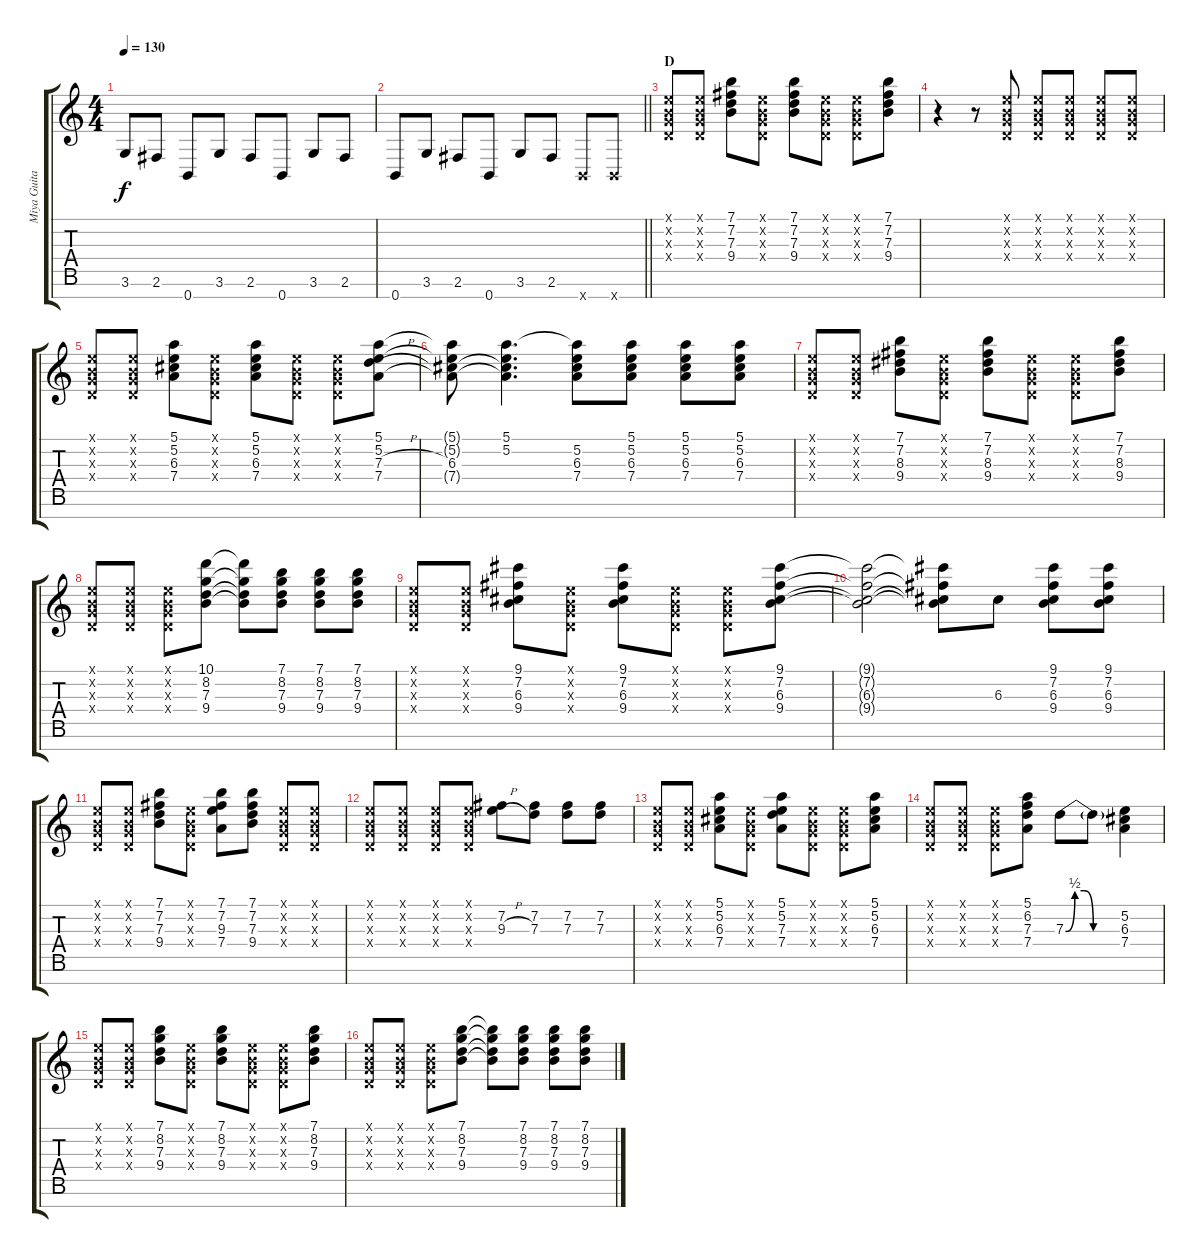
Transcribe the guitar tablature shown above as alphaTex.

\track ("Miya Guitar" "Miya Guita") {instrument electricguitarclean}
\staff {score tabs}
\tuning (E4 B3 G3 D3 A2 E2 B1) {hide}
\ts (4 4)
\tempo 130
\clef g2
\ks c
3.6.8{dy f} 2.6.8 0.7.8 3.6.8 2.6.8 0.7.8 3.6.8 2.6.8 |
\barLineRight lightlight
0.7.8 3.6.8 2.6.8 0.7.8 3.6.8 2.6.8 0.7{x}.8 0.7{x}.8 |
\section ("" "D")
(0.1{x} 0.2{x} 0.3{x} 0.4{x}).8 (0.1{x} 0.2{x} 0.3{x} 0.4{x}).8 (7.1 7.2 7.3 9.4).8 (0.1{x} 0.2{x} 0.3{x} 0.4{x}).8 (7.1 7.2 7.3 9.4).8 (0.1{x} 0.2{x} 0.3{x} 0.4{x}).8 (0.1{x} 0.2{x} 0.3{x} 0.4{x}).8 (7.1 7.2 7.3 9.4).8 |
r.4 r.8 (0.1{x} 0.2{x} 0.3{x} 0.4{x}).8 (0.1{x} 0.2{x} 0.3{x} 0.4{x}).8 (0.1{x} 0.2{x} 0.3{x} 0.4{x}).8 (0.1{x} 0.2{x} 0.3{x} 0.4{x}).8 (0.1{x} 0.2{x} 0.3{x} 0.4{x}).8 |
(0.1{x} 0.2{x} 0.3{x} 0.4{x}).8 (0.1{x} 0.2{x} 0.3{x} 0.4{x}).8 (5.1 5.2 6.3 7.4).8 (0.1{x} 0.2{x} 0.3{x} 0.4{x}).8 (5.1 5.2 6.3 7.4).8 (0.1{x} 0.2{x} 0.3{x} 0.4{x}).8 (0.1{x} 0.2{x} 0.3{x} 0.4{x}).8 (5.1 5.2 7.3{h} 7.4).8 |
(5.1{t} 5.2{t} 6.3 7.4{t}).8 (5.1 5.2 6.3{t} 7.4{t}).4{d} (5.1{t} 5.2 6.3 7.4).8 (5.1 5.2 6.3 7.4).8 (5.1 5.2 6.3 7.4).8 (5.1 5.2 6.3 7.4).8 |
(0.1{x} 0.2{x} 0.3{x} 0.4{x}).8 (0.1{x} 0.2{x} 0.3{x} 0.4{x}).8 (7.1 7.2 8.3 9.4).8 (0.1{x} 0.2{x} 0.3{x} 0.4{x}).8 (7.1 7.2 8.3 9.4).8 (0.1{x} 0.2{x} 0.3{x} 0.4{x}).8 (0.1{x} 0.2{x} 0.3{x} 0.4{x}).8 (7.1 7.2 8.3 9.4).8 |
(0.1{x} 0.2{x} 0.3{x} 0.4{x}).8 (0.1{x} 0.2{x} 0.3{x} 0.4{x}).8 (0.1{x} 0.2{x} 0.3{x} 0.4{x}).8 (10.1 8.2 7.3 9.4).8 (10.1{t} 8.2{t} 7.3{t} 9.4{t}).8 (7.1 8.2 7.3 9.4).8 (7.1 8.2 7.3 9.4).8 (7.1 8.2 7.3 9.4).8 |
(0.1{x} 0.2{x} 0.3{x} 0.4{x}).8 (0.1{x} 0.2{x} 0.3{x} 0.4{x}).8 (9.1 7.2 6.3 9.4).8 (0.1{x} 0.2{x} 0.3{x} 0.4{x}).8 (9.1 7.2 6.3 9.4).8 (0.1{x} 0.2{x} 0.3{x} 0.4{x}).8 (0.1{x} 0.2{x} 0.3{x} 0.4{x}).8 (9.1 7.2 6.3 9.4).8 |
(9.1{t} 7.2{t} 6.3{t} 9.4{t}).2 (9.1{t} 7.2{t} 6.3{t} 9.4{t}).8 6.3.8 (9.1 7.2 6.3 9.4).8 (9.1 7.2 6.3 9.4).8 |
(0.1{x} 0.2{x} 0.3{x} 0.4{x}).8 (0.1{x} 0.2{x} 0.3{x} 0.4{x}).8 (7.1 7.2 7.3 9.4).8 (0.1{x} 0.2{x} 0.3{x} 0.4{x}).8 (7.1 7.2 9.3 7.4).8 (7.1 7.2 7.3 9.4).8 (0.1{x} 0.2{x} 0.3{x} 0.4{x}).8 (0.1{x} 0.2{x} 0.3{x} 0.4{x}).8 |
(0.1{x} 0.2{x} 0.3{x} 0.4{x}).8 (0.1{x} 0.2{x} 0.3{x} 0.4{x}).8 (0.1{x} 0.2{x} 0.3{x} 0.4{x}).8 (0.1{x} 0.2{x} 0.3{x} 0.4{x}).8 (7.2 9.3{h}).8 (7.2 7.3).8 (7.2 7.3).8 (7.2 7.3).8 |
(0.1{x} 0.2{x} 0.3{x} 0.4{x}).8 (0.1{x} 0.2{x} 0.3{x} 0.4{x}).8 (5.1 5.2 6.3 7.4).8 (0.1{x} 0.2{x} 0.3{x} 0.4{x}).8 (5.1 5.2 7.3 7.4).8 (0.1{x} 0.2{x} 0.3{x} 0.4{x}).8 (0.1{x} 0.2{x} 0.3{x} 0.4{x}).8 (5.1 5.2 6.3 7.4).8 |
(0.1{x} 0.2{x} 0.3{x} 0.4{x}).8 (0.1{x} 0.2{x} 0.3{x} 0.4{x}).8 (0.1{x} 0.2{x} 0.3{x} 0.4{x}).8 (5.1 6.2 7.3 7.4).8 7.3{be (custom 0 0 10 2 20 2 30 0 60 0)}.8 7.3{t}.8 (5.2 6.3 7.4).4 |
(0.1{x} 0.2{x} 0.3{x} 0.4{x}).8 (0.1{x} 0.2{x} 0.3{x} 0.4{x}).8 (7.1 8.2 7.3 9.4).8 (0.1{x} 0.2{x} 0.3{x} 0.4{x}).8 (7.1 8.2 7.3 9.4).8 (0.1{x} 0.2{x} 0.3{x} 0.4{x}).8 (0.1{x} 0.2{x} 0.3{x} 0.4{x}).8 (7.1 8.2 7.3 9.4).8 |
(0.1{x} 0.2{x} 0.3{x} 0.4{x}).8 (0.1{x} 0.2{x} 0.3{x} 0.4{x}).8 (0.1{x} 0.2{x} 0.3{x} 0.4{x}).8 (7.1 8.2 7.3 9.4).8 (7.1{t} 8.2{t} 7.3{t} 9.4{t}).8 (7.1 8.2 7.3 9.4).8 (7.1 8.2 7.3 9.4).8 (7.1 8.2 7.3 9.4).8
